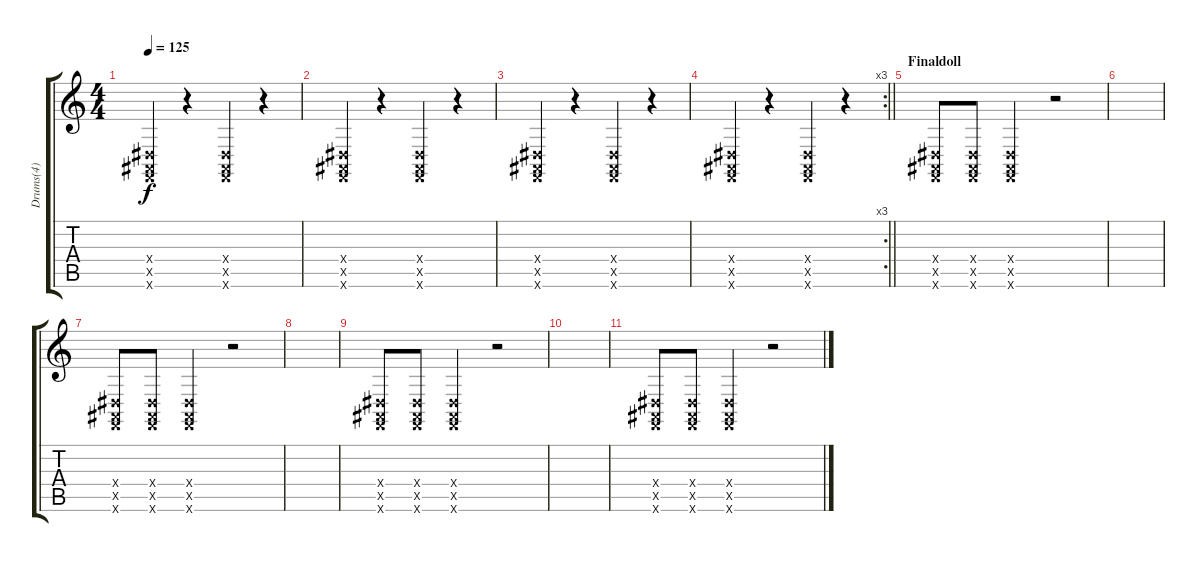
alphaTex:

\track ("Drums(4)" "Drums(4)") {instrument synthdrum}
\staff {score tabs}
\tuning (E4 B3 G3 D3 A2 E2) {hide}
\ts (4 4)
\tempo 125
\clef g2
\ks c
(1.4{x} 1.5{x} 1.6{x}).4{dy f} r.4 (1.4{x} 1.5{x} 1.6{x}).4 r.4 |
(1.4{x} 1.5{x} 1.6{x}).4 r.4 (1.4{x} 1.5{x} 1.6{x}).4 r.4 |
(1.4{x} 1.5{x} 1.6{x}).4 r.4 (1.4{x} 1.5{x} 1.6{x}).4 r.4 |
\rc 3
\barLineRight lightlight
(1.4{x} 1.5{x} 1.6{x}).4 r.4 (1.4{x} 1.5{x} 1.6{x}).4 r.4 |
\section ("" "Finaldoll")
(1.4{x} 1.5{x} 1.6{x}).8 (1.4{x} 1.5{x} 1.6{x}).8 (1.4{x} 1.5{x} 1.6{x}).4 r.2 |
|
(1.4{x} 1.5{x} 1.6{x}).8 (1.4{x} 1.5{x} 1.6{x}).8 (1.4{x} 1.5{x} 1.6{x}).4 r.2 |
|
(1.4{x} 1.5{x} 1.6{x}).8 (1.4{x} 1.5{x} 1.6{x}).8 (1.4{x} 1.5{x} 1.6{x}).4 r.2 |
|
(1.4{x} 1.5{x} 1.6{x}).8 (1.4{x} 1.5{x} 1.6{x}).8 (1.4{x} 1.5{x} 1.6{x}).4 r.2
